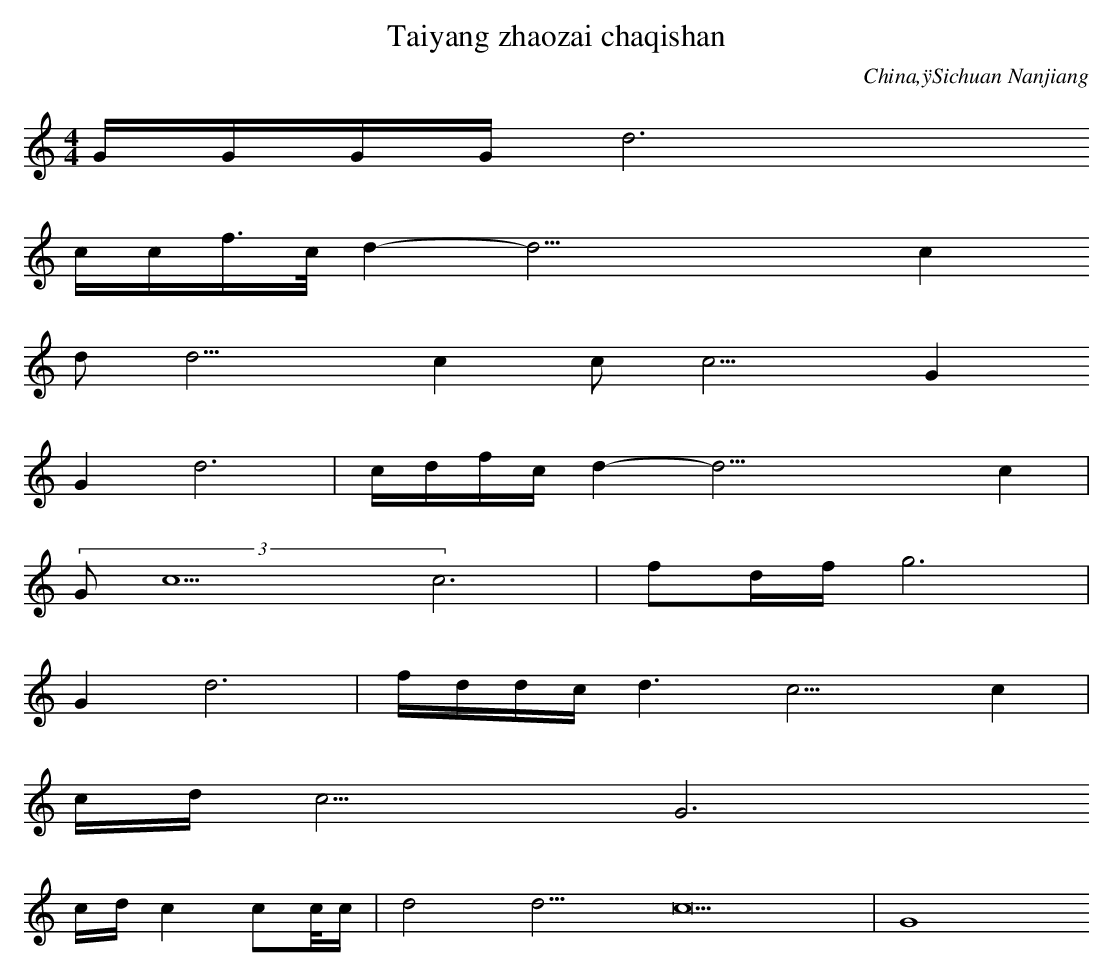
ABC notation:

X:1
T: Taiyang zhaozai chaqishan
O: China,ÿSichuan Nanjiang
M: 4/4
L: 1/32
K: H
G2G2G2G2d24
c2c2f3cd8-d62c8
d4d22c8c4c22G8
G8d24 | c2d2f2c2d8-d62c8 |
(3G4c44c24 | f4d2f2g24 |
G8d24 | f2d2d2c2d12c22c8 |
c2d2c22G24
4c2d2c8c4c442c2 | d16d22c84 | G32
